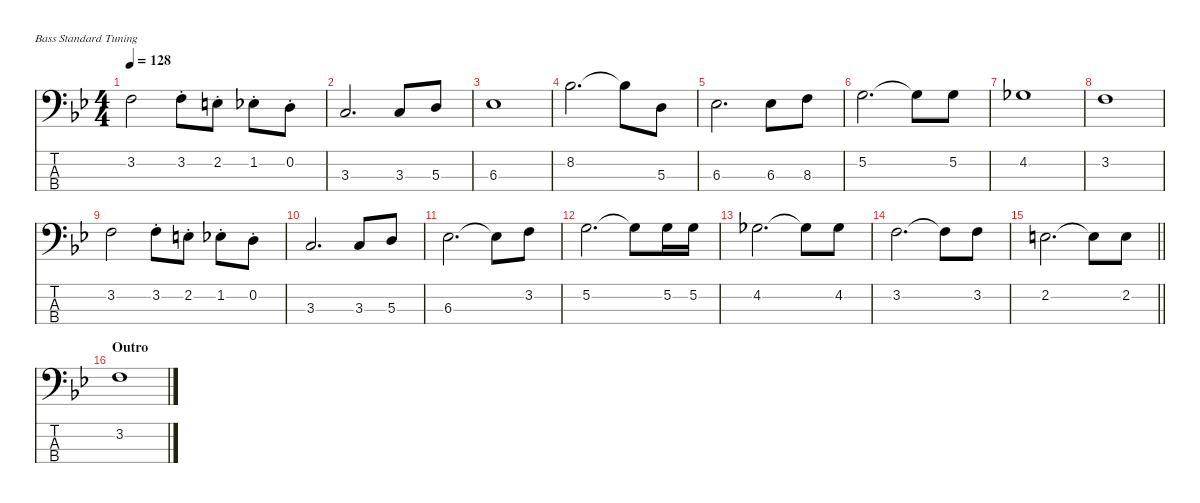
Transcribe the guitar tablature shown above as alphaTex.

\defaultSystemsLayout 4
\hideDynamics
\bracketExtendMode nobrackets
\singleTrackTrackNamePolicy hidden
\multiTrackTrackNamePolicy hidden
\firstSystemTrackNameMode fullname
\firstSystemTrackNameOrientation horizontal
\otherSystemsTrackNameOrientation horizontal
\track ("Bass" "el.bs.") {instrument electricbassfinger}
\staff {score tabs}
\tuning (G2 D2 A1 E1)
\ts (4 4)
\tempo 128
\clef f4
\ks bb
3.2{acc forcenatural}.2{dy f beam Down} 3.2{st acc forcenatural}.8{beam Down} 2.2{st acc forcenatural}.8{beam Down} 1.2{st acc b}.8{beam Down} 0.2{st acc forcenatural}.8{beam Down} |
3.3{acc forcenatural}.2{d beam Up} 3.3{acc forcenatural}.8{beam Up} 5.3{acc forcenatural}.8{beam Up} |
6.3{acc b}.1{beam Down} |
8.2{acc b}.2{d beam Down} 8.2{t acc b}.8{beam Down} 5.3{acc forcenatural}.8{beam Down} |
6.3{acc b}.2{d beam Down} 6.3{acc b}.8{beam Down} 8.3{acc forcenatural}.8{beam Down} |
5.2{acc forcenatural}.2{d beam Down} 5.2{t acc forcenatural}.8{beam Down} 5.2{acc forcenatural}.8{beam Down} |
4.2{acc b}.1{beam Down} |
3.2{acc forcenatural}.1{beam Down} |
3.2{acc forcenatural}.2{beam Down} 3.2{st acc forcenatural}.8{beam Down} 2.2{st acc forcenatural}.8{beam Down} 1.2{st acc b}.8{beam Down} 0.2{st acc forcenatural}.8{beam Down} |
3.3{acc forcenatural}.2{d beam Up} 3.3{acc forcenatural}.8{beam Up} 5.3{acc forcenatural}.8{beam Up} |
6.3{acc b}.2{d beam Down} 6.3{t acc b}.8{beam Down} 3.2{acc forcenatural}.8{beam Down} |
5.2{acc forcenatural}.2{d beam Down} 5.2{t acc forcenatural}.8{beam Down} 5.2{acc forcenatural}.16{beam Down} 5.2{acc forcenatural}.16{beam Down} |
4.2{acc b}.2{d beam Down} 4.2{t acc b}.8{beam Down} 4.2{acc b}.8{beam Down} |
3.2{acc forcenatural}.2{d beam Down} 3.2{t acc forcenatural}.8{beam Down} 3.2{acc forcenatural}.8{beam Down} |
\barLineRight lightlight
2.2{acc forcenatural}.2{d beam Down} 2.2{t acc forcenatural}.8{beam Down} 2.2{acc forcenatural}.8{beam Down} |
\section ("" "Outro")
3.2{acc forcenatural}.1{beam Down}
